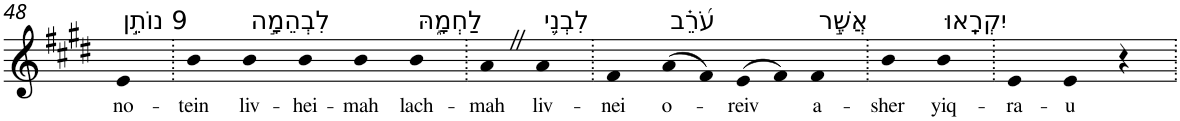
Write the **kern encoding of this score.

**kern	**text
*part1	*part1
*staff1	*staff1
*I"Piano	*
*I'Pno	*
!!LO:PB:g=z
*clefG2	*
*k[f#c#g#d#]	*
*E:	*
=48	=48
!LO:TX:a:t=9 נוֹתֵ֣ן	!
!	!LO:LY:b
4e	no-
=49.	=49.
!	!LO:LY:b
4b	-tein
!LO:TX:a:t=לִבְהֵמָ֣ה	!
!	!LO:LY:b
4b	liv-
!	!LO:LY:b
4b	-hei-
!	!LO:LY:b
4b	-mah
!LO:TX:a:t=לַחְמָ֑הּ	!
!	!LO:LY:b
4b	lach-
=50.	=50.
!	!LO:LY:b
4aZ	-mah
!LO:TX:a:t=לִבְנֵ֥י	!
!	!LO:LY:b
4a	liv-
=51.	=51.
!	!LO:LY:b
4f#	-nei
!LO:TX:a:t=עֹ֝רֵ֗ב	!
!	!LO:LY:b
(>8a	o-
8f#)	.
!	!LO:LY:b
(>8e	-reiv
8f#)	.
!LO:TX:a:t=אֲשֶׁ֣ר	!
!	!LO:LY:b
4f#	a-
=52.	=52.
!	!LO:LY:b
4b	-sher
!LO:TX:a:t=יִקְרָֽאוּ	!
!	!LO:LY:b
4b	yiq-
=53.	=53.
!	!LO:LY:b
4e	-ra-
!	!LO:LY:b
4e	-u
4r	.
=.	=.
*-	*-
